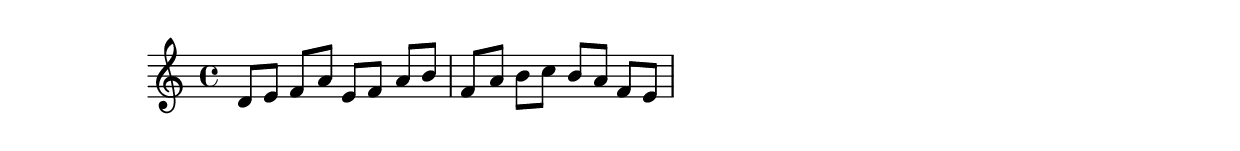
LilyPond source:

\version "2.19.82"
\language "english"

\header {
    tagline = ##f
}

\layout {}

\paper {}

\score {
    {
        d'8
        [
        e'8
        ]
        f'8
        [
        a'8
        ]
        e'8
        [
        f'8
        ]
        a'8
        [
        b'8
        ]
        f'8
        [
        a'8
        ]
        b'8
        [
        c''8
        ]
        b'8
        [
        a'8
        ]
        f'8
        [
        e'8
        ]
    }
}